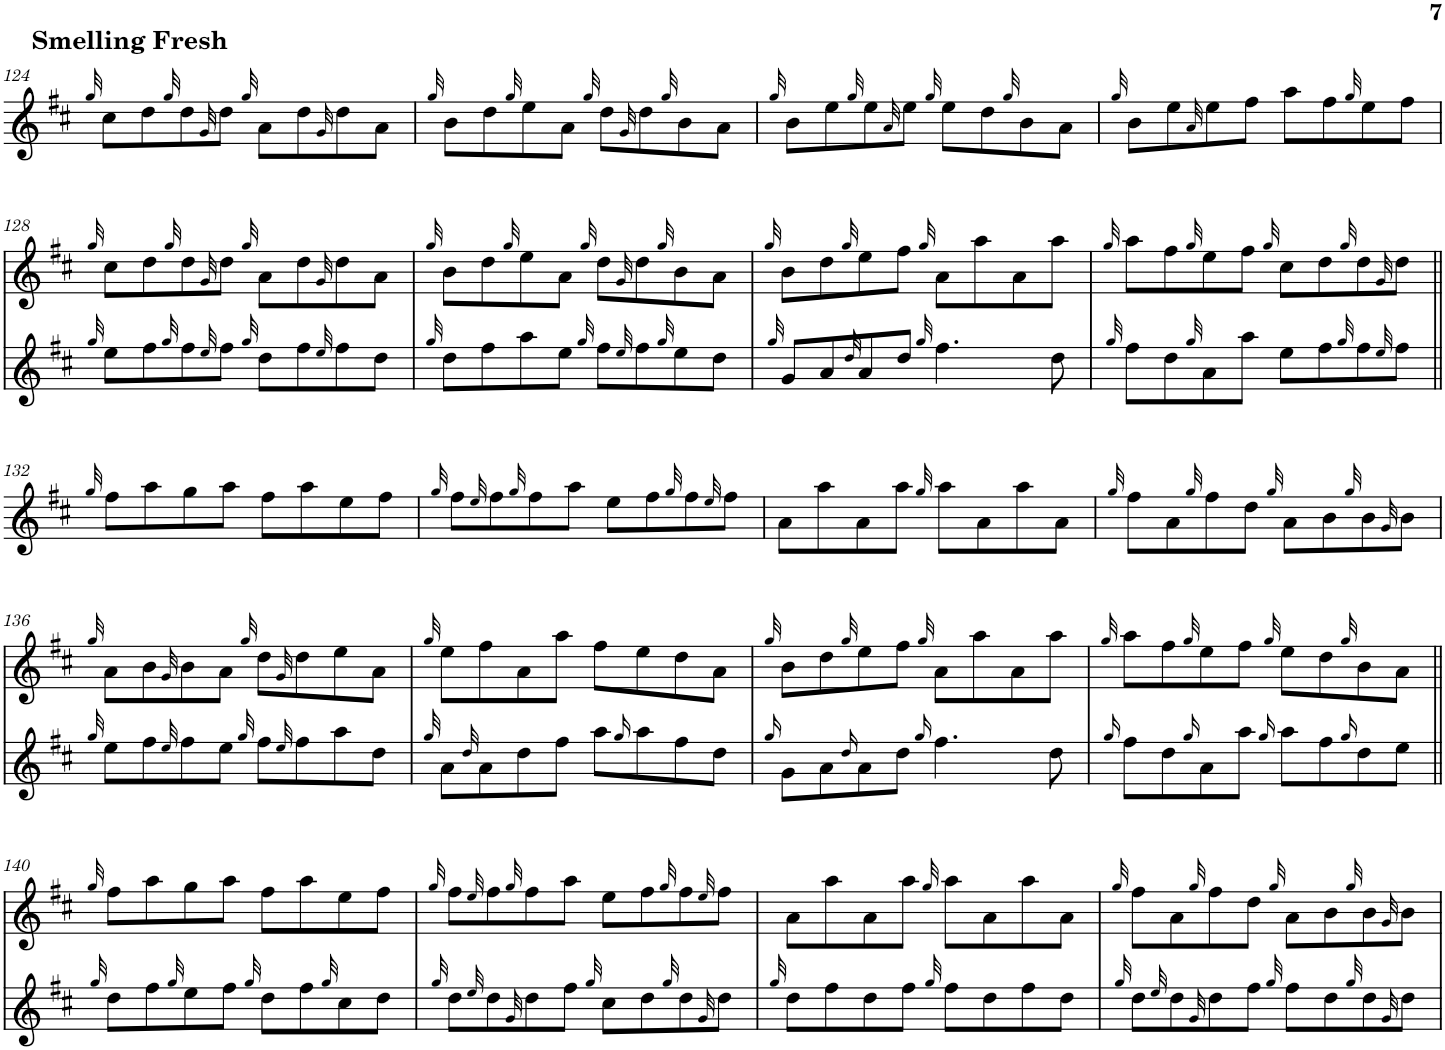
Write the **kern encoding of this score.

**kern	**kern
*part2	*part1
*staff2	*staff1
*I"Piano	*I"alto
*I'Pno	*
!!LO:PB:g=z
*clefG2	*clefG2
*k[f#c#]	*k[f#c#]
*M2/2	*M2/2
*met(c|)	*met(c|)
=124	=124
.	32qgg/
!	!LO:TX:a:B:t=Smelling Fresh
1r	8cc#\L
.	8dd\
.	32qgg/
.	8dd\
.	32qg/
.	8dd\J
.	32qgg/
.	8a\L
.	8dd\
.	32qg/
.	8dd\
.	8a\J
=125	=125
.	32qgg/
1r	8b\L
.	8dd\
.	32qgg/
.	8ee\
.	8a\J
.	32qgg/
.	8dd\L
.	32qg/
.	8dd\
.	32qgg/
.	8b\
.	8a\J
=126	=126
.	32qgg/
1r	8b\L
.	8ee\
.	32qgg/
.	8ee\
.	32qa/
.	8ee\J
.	32qgg/
.	8ee\L
.	8dd\
.	32qgg/
.	8b\
.	8a\J
=127	=127
.	32qgg/
1r	8b\L
.	8ee\
.	32qa/
.	8ee\
.	8ff#\J
.	8aa\L
.	8ff#\
.	32qgg/
.	8ee\
.	8ff#\J
!!LO:LB:g=z
=128	=128
32qgg/	32qgg/
8ee\L	8cc#\L
8ff#\	8dd\
32qgg/	32qgg/
8ff#\	8dd\
32qee/	32qg/
8ff#\J	8dd\J
32qgg/	32qgg/
8dd\L	8a\L
8ff#\	8dd\
32qee/	32qg/
8ff#\	8dd\
8dd\J	8a\J
=129	=129
32qgg/	32qgg/
8dd\L	8b\L
8ff#\	8dd\
.	32qgg/
8aa\	8ee\
8ee\J	8a\J
32qgg/	32qgg/
8ff#\L	8dd\L
32qee/	32qg/
8ff#\	8dd\
32qgg/	32qgg/
8ee\	8b\
8dd\J	8a\J
=130	=130
32qgg/	32qgg/
8g/L	8b\L
8a/	8dd\
32qdd/	32qgg/
8a/	8ee\
8dd/J	8ff#\J
32qgg/	32qgg/
4.ff#\	8a\L
.	8aa\
.	8a\
8dd\	8aa\J
=131	=131
32qgg/	32qgg/
8ff#\L	8aa\L
8dd\	8ff#\
32qgg/	32qgg/
8a\	8ee\
8aa\J	8ff#\J
.	32qgg/
8ee\L	8cc#\L
8ff#\	8dd\
32qgg/	32qgg/
8ff#\	8dd\
32qee/	32qg/
8ff#\J	8dd\J
!!LO:LB:g=z
=132||	=132||
.	32qgg/
8r	8ff#\L
8r	8aa\
4r	8gg\
.	8aa\J
2r	8ff#\L
.	8aa\
.	8ee\
.	8ff#\J
=133	=133
.	32qgg/
1r	8ff#\L
.	32qee/
.	8ff#\
.	32qgg/
.	8ff#\
.	8aa\J
.	8ee\L
.	8ff#\
.	32qgg/
.	8ff#\
.	32qee/
.	8ff#\J
=134	=134
1r	8a\L
.	8aa\
.	8a\
.	8aa\J
.	32qgg/
.	8aa\L
.	8a\
.	8aa\
.	8a\J
=135	=135
.	32qgg/
1r	8ff#\L
.	8a\
.	32qgg/
.	8ff#\
.	8dd\J
.	32qgg/
.	8a\L
.	8b\
.	32qgg/
.	8b\
.	32qg/
.	8b\J
!!LO:LB:g=z
=136	=136
32qgg/	32qgg/
8ee\L	8a\L
8ff#\	8b\
32qee/	32qg/
8ff#\	8b\
8ee\J	8a\J
32qgg/	32qgg/
8ff#\L	8dd\L
32qee/	32qg/
8ff#\	8dd\
8aa\	8ee\
8dd\J	8a\J
=137	=137
32qgg/	32qgg/
8a\L	8ee\L
32qdd/	.
8a\	8ff#\
8dd\	8a\
8ff#\J	8aa\J
8aa\L	8ff#\L
16qgg/	.
8aa\	8ee\
8ff#\	8dd\
8dd\J	8a\J
=138	=138
16qgg/	32qgg/
8g\L	8b\L
8a\	8dd\
16qdd/	32qgg/
8a\	8ee\
8dd\J	8ff#\J
16qgg/	32qgg/
4.ff#\	8a\L
.	8aa\
.	8a\
8dd\	8aa\J
=139	=139
16qgg/	32qgg/
8ff#\L	8aa\L
8dd\	8ff#\
16qgg/	32qgg/
8a\	8ee\
8aa\J	8ff#\J
16qgg/	32qgg/
8aa\L	8ee\L
8ff#\	8dd\
16qgg/	32qgg/
8dd\	8b\
8ee\J	8a\J
!!LO:LB:g=z
=140||	=140||
32qgg/	32qgg/
8dd\L	8ff#\L
8ff#\	8aa\
32qgg/	.
8ee\	8gg\
8ff#\J	8aa\J
32qgg/	.
8dd\L	8ff#\L
8ff#\	8aa\
32qgg/	.
8cc#\	8ee\
8dd\J	8ff#\J
=141	=141
32qgg/	32qgg/
8dd\L	8ff#\L
32qee/	32qee/
8dd\	8ff#\
32qg/	32qgg/
8dd\	8ff#\
8ff#\J	8aa\J
32qgg/	.
8cc#\L	8ee\L
8dd\	8ff#\
32qgg/	32qgg/
8dd\	8ff#\
32qg/	32qee/
8dd\J	8ff#\J
=142	=142
32qgg/	.
8dd\L	8a\L
8ff#\	8aa\
8dd\	8a\
8ff#\J	8aa\J
32qgg/	32qgg/
8ff#\L	8aa\L
8dd\	8a\
8ff#\	8aa\
8dd\J	8a\J
=143	=143
32qgg/	32qgg/
8dd\L	8ff#\L
32qee/	.
8dd\	8a\
32qg/	32qgg/
8dd\	8ff#\
8ff#\J	8dd\J
32qgg/	32qgg/
8ff#\L	8a\L
8dd\	8b\
32qgg/	32qgg/
8dd\	8b\
32qg/	32qg/
8dd\J	8b\J
=	=
*-	*-
